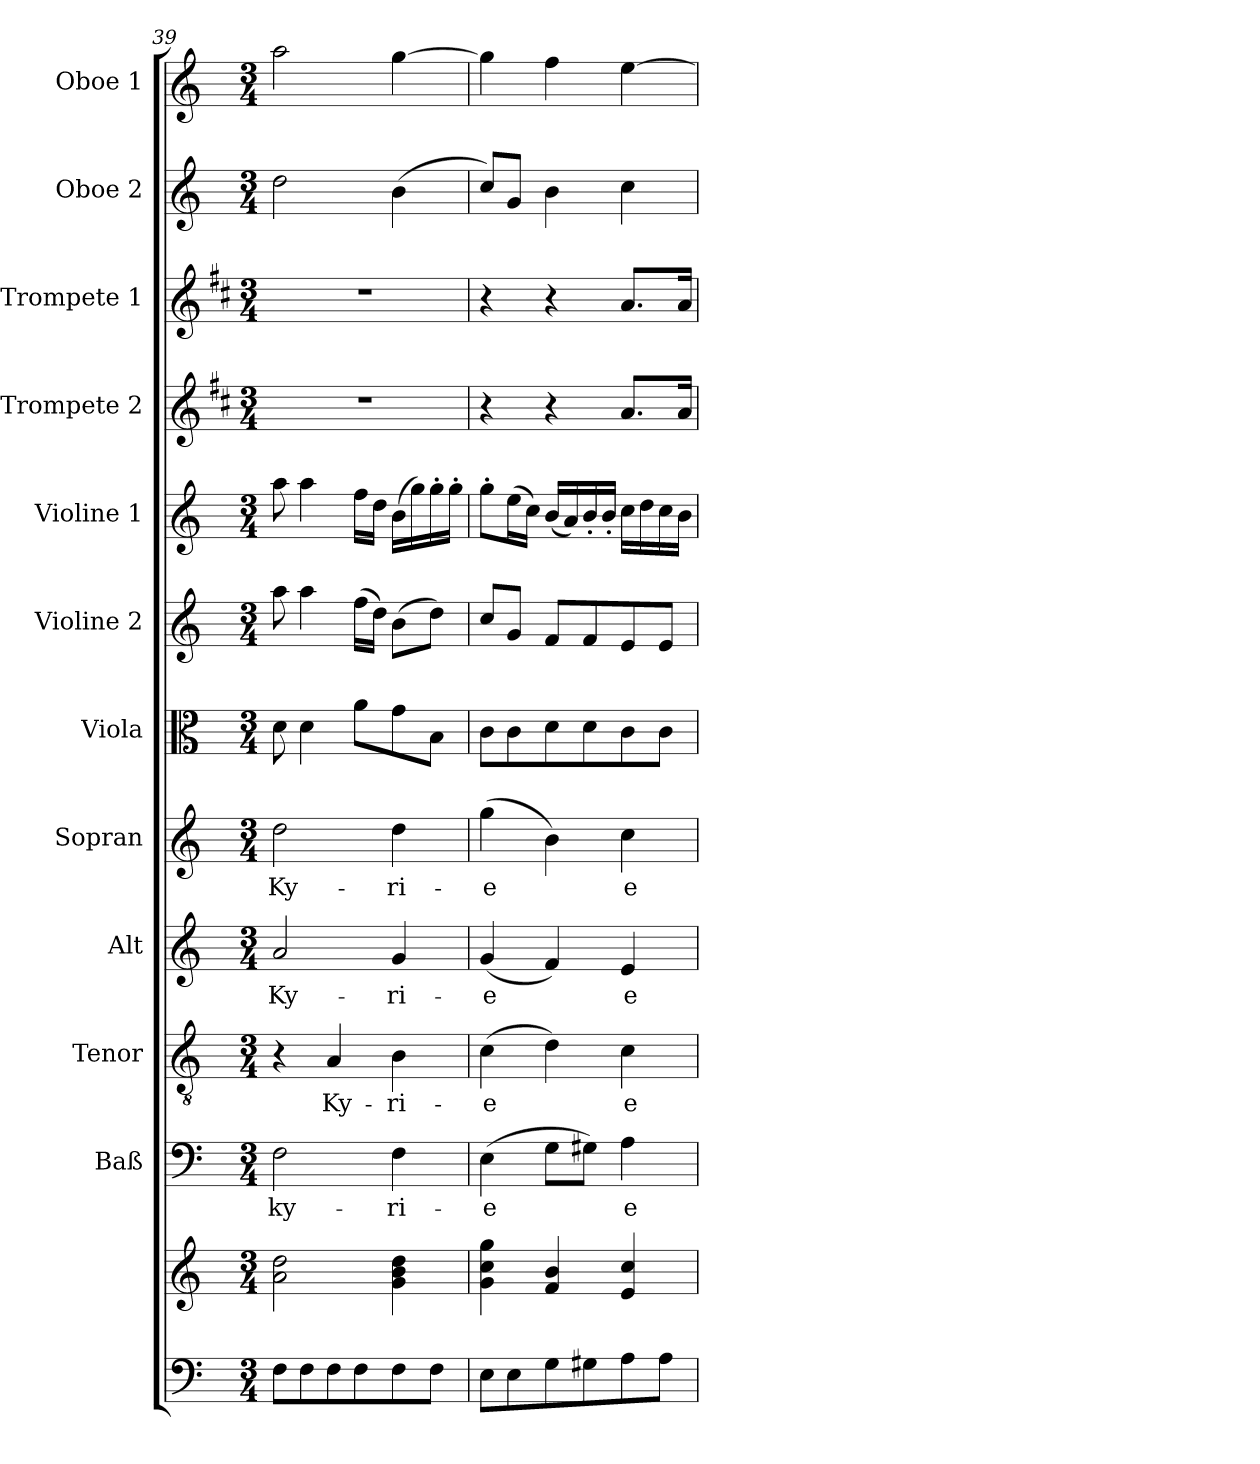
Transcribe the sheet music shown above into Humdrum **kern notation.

**kern	**kern	**kern	**text	**kern	**text	**kern	**text	**kern	**text	**kern	**kern	**kern	**kern	**kern	**kern	**kern
*part12	*part12	*part11	*part11	*part10	*part10	*part9	*part9	*part8	*part8	*part7	*part6	*part5	*part4	*part3	*part2	*part1
*staff13	*staff12	*staff11	*staff11	*staff10	*staff10	*staff9	*staff9	*staff8	*staff8	*staff7	*staff6	*staff5	*staff4	*staff3	*staff2	*staff1
*	*	*I"Baß	*	*I"Tenor	*	*I"Alt	*	*I"Sopran	*	*I"Viola	*I"Violine 2	*I"Violine 1	*I"Trompete 2	*I"Trompete 1	*I"Oboe 2	*I"Oboe 1
*	*	*I'Baß	*	*I'Ten	*	*I'Alt	*	*I'Sop	*	*I'Vla.	*I'Vln. 2	*I'Vln. 1	*I'Trp. 2	*I'Trp. 1	*I'Ob. 2	*I'Ob. 1
*clefF4	*clefG2	*clefF4	*	*clefGv2	*	*clefG2	*	*clefG2	*	*clefC3	*clefG2	*clefG2	*clefG2	*clefG2	*clefG2	*clefG2
*	*	*	*	*	*	*	*	*	*	*	*	*	*ITrd1c2	*ITrd1c2	*	*
*k[]	*k[]	*k[]	*	*k[]	*	*k[]	*	*k[]	*	*k[]	*k[]	*k[]	*k[]	*k[]	*k[]	*k[]
*C:	*C:	*C:	*	*C:	*	*C:	*	*C:	*	*C:	*C:	*C:	*C:	*C:	*C:	*C:
*M3/4	*M3/4	*M3/4	*	*M3/4	*	*M3/4	*	*M3/4	*	*M3/4	*M3/4	*M3/4	*M3/4	*M3/4	*M3/4	*M3/4
=39	=39	=39	=39	=39	=39	=39	=39	=39	=39	=39	=39	=39	=39	=39	=39	=39
!	!	!	!LO:LY:b	!	!	!	!LO:LY:b	!	!LO:LY:b	!	!	!	!	!	!	!
8F\L	2a\ 2dd\	2F\	ky-	4r	.	2a/	Ky-	2dd\	Ky-	8d\	8aa\	8aa\	2.r	2.r	2dd\	2aa\
8F\	.	.	.	.	.	.	.	.	.	4d\	4aa\	4aa\	.	.	.	.
!	!	!	!	!	!LO:LY:b	!	!	!	!	!	!	!	!	!	!	!
8F\	.	.	.	4A/	Ky-	.	.	.	.	.	.	.	.	.	.	.
8F\	.	.	.	.	.	.	.	.	.	8a\L	(>16ff\LL	16ff\LL	.	.	.	.
.	.	.	.	.	.	.	.	.	.	.	16dd\JJ)	16dd\JJ	.	.	.	.
!	!	!	!LO:LY:b	!	!LO:LY:b	!	!LO:LY:b	!	!LO:LY:b	!	!	!	!	!	!	!
8F\	4g\ 4b\ 4dd\	4F\	-ri-	4B\	-ri-	4g/	-ri-	4dd\	-ri-	8g\	(>8b\L	(>16b\LL	.	.	(>4b\	[4gg\
.	.	.	.	.	.	.	.	.	.	.	.	16gg\)	.	.	.	.
8F\J	.	.	.	.	.	.	.	.	.	8B\J	8dd\J)	16gg'>\	.	.	.	.
.	.	.	.	.	.	.	.	.	.	.	.	16gg'>\JJ	.	.	.	.
=40	=40	=40	=40	=40	=40	=40	=40	=40	=40	=40	=40	=40	=40	=40	=40	=40
!	!	!	!LO:LY:b	!	!LO:LY:b	!	!LO:LY:b	!	!LO:LY:b	!	!	!	!	!	!	!
8E\L	4g\ 4cc\ 4gg\	(>4E\	-e	(>4c\	-e	(<4g/	-e	(>4gg\	-e	8c\L	8cc/L	8gg'>\L	4r	4r	8cc/L)	4gg\]
8E\	.	.	.	.	.	.	.	.	.	8c\	8g/J	(>16ee\L	.	.	8g/J	.
.	.	.	.	.	.	.	.	.	.	.	.	16cc\JJ)	.	.	.	.
8G\	4f/ 4b/	8G\L	.	4d\)	.	4f/)	.	4b\)	.	8d\	8f/L	(<16b/LL	4r	4r	4b\	4ff\
.	.	.	.	.	.	.	.	.	.	.	.	16a/)	.	.	.	.
8G#X\	.	8G#X\J)	.	.	.	.	.	.	.	8d\	8f/	16b'</	.	.	.	.
.	.	.	.	.	.	.	.	.	.	.	.	16b'</JJ	.	.	.	.
!	!	!	!LO:LY:b	!	!LO:LY:b	!	!LO:LY:b	!	!LO:LY:b	!	!	!	!	!	!	!
8A\	4e/ 4cc/	4A\	e-	4c\	e-	4e/	e-	4cc\	e-	8c\	8e/	16cc\LL	8.g/L	8.g/L	4cc\	[4ee\
.	.	.	.	.	.	.	.	.	.	.	.	16dd\	.	.	.	.
8A\J	.	.	.	.	.	.	.	.	.	8c\J	8e/J	16cc\	.	.	.	.
.	.	.	.	.	.	.	.	.	.	.	.	16b\JJ	16g/Jk	16g/Jk	.	.
=	=	=	=	=	=	=	=	=	=	=	=	=	=	=	=	=
*-	*-	*-	*-	*-	*-	*-	*-	*-	*-	*-	*-	*-	*-	*-	*-	*-
